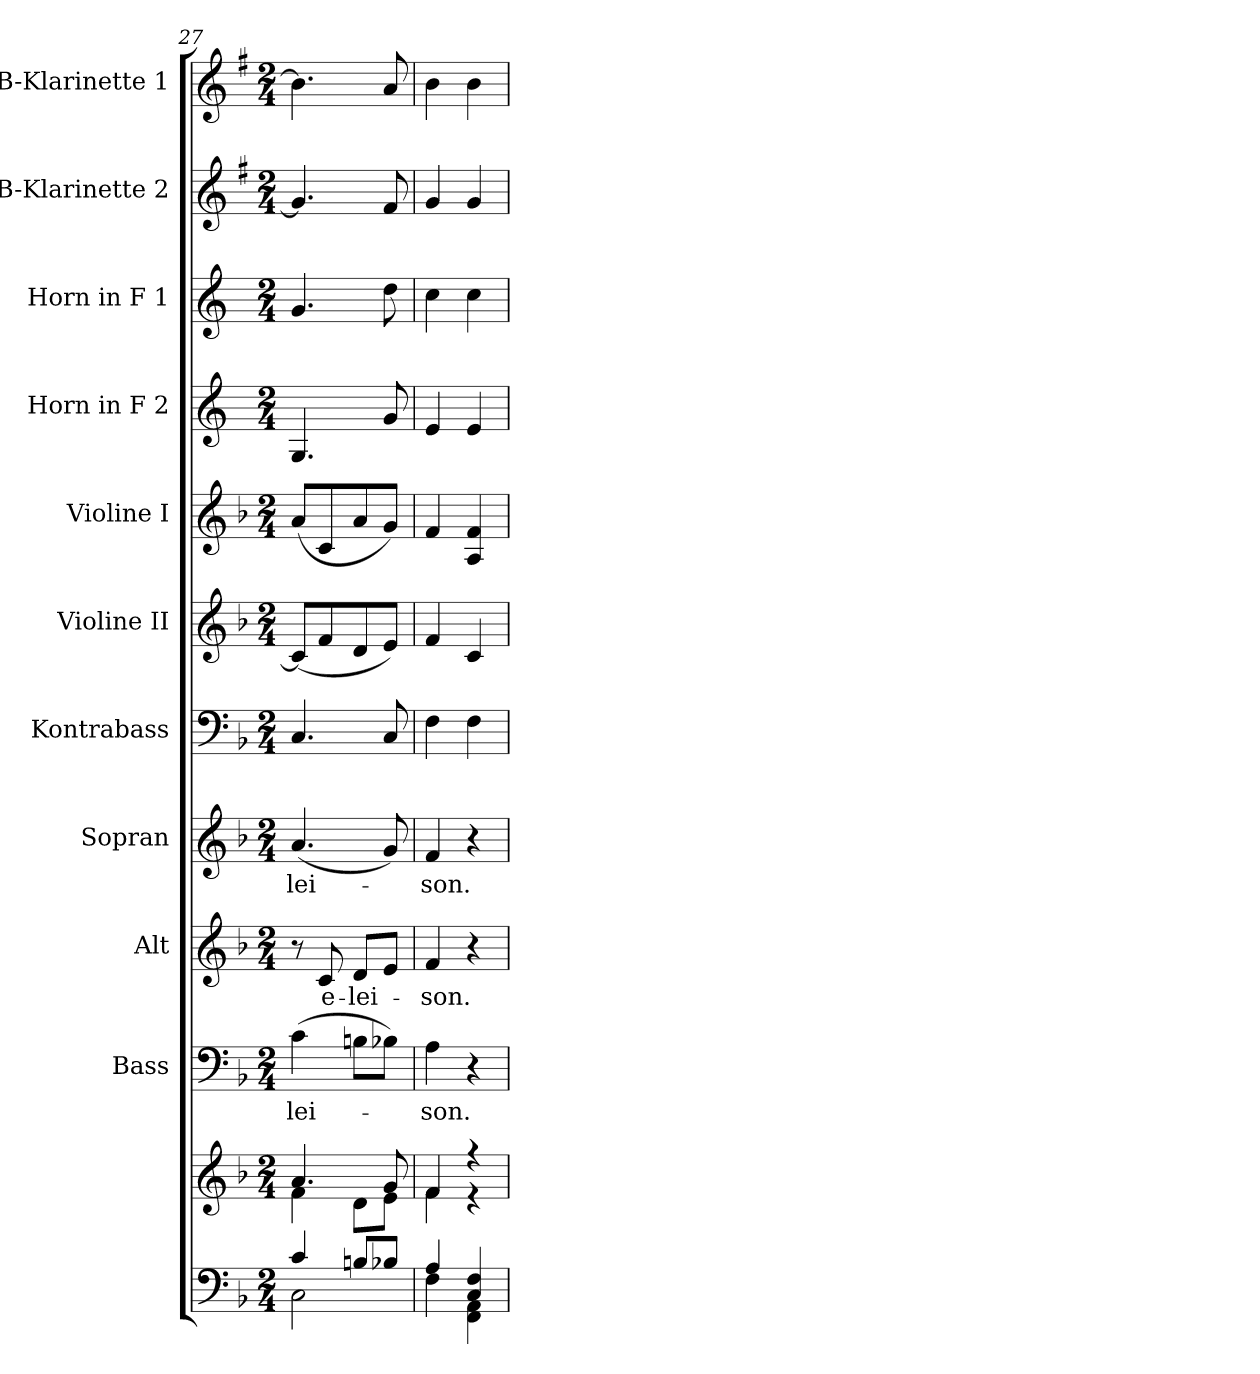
**kern	**kern	**kern	**text	**kern	**text	**kern	**text	**kern	**kern	**kern	**kern	**kern	**kern	**kern
*part11	*part11	*part10	*part10	*part9	*part9	*part8	*part8	*part7	*part6	*part5	*part4	*part3	*part2	*part1
*staff12	*staff11	*staff10	*staff10	*staff9	*staff9	*staff8	*staff8	*staff7	*staff6	*staff5	*staff4	*staff3	*staff2	*staff1
*	*	*I"Bass	*	*I"Alt	*	*I"Sopran	*	*I"Kontrabass	*I"Violine II	*I"Violine I	*I"Horn in F 2	*I"Horn in F 1	*I"B-Klarinette 2	*I"B-Klarinette 1
*	*	*I'B.	*	*I'A.	*	*I'S.	*	*I'Kb.	*I'Vl. II	*I'Vl. I	*	*	*I'B Kl. 2	*I'B Kl. 1
*clefF4	*clefG2	*clefF4	*	*clefG2	*	*clefG2	*	*clefF4	*clefG2	*clefG2	*clefG2	*clefG2	*clefG2	*clefG2
*	*	*	*	*	*	*	*	*ITrd7c12	*	*	*ITrd4c7	*ITrd4c7	*ITrd1c2	*ITrd1c2
*k[b-]	*k[b-]	*k[b-]	*	*k[b-]	*	*k[b-]	*	*k[b-]	*k[b-]	*k[b-]	*k[b-]	*k[b-]	*k[b-]	*k[b-]
*F:	*F:	*F:	*	*F:	*	*F:	*	*F:	*F:	*F:	*F:	*F:	*F:	*F:
*M2/4	*M2/4	*M2/4	*	*M2/4	*	*M2/4	*	*M2/4	*M2/4	*M2/4	*M2/4	*M2/4	*M2/4	*M2/4
=27	=27	=27	=27	=27	=27	=27	=27	=27	=27	=27	=27	=27	=27	=27
*^	*^	*	*	*	*	*	*	*	*	*	*	*	*	*
!	!	!	!	!	!LO:LY:b	!	!	!	!LO:LY:b	!	!	!	!	!	!	!
4c/	2C\	4.a/	4f\	(>4c\	-lei-	8r	.	(<4.a/	-lei-	4.CC/	(<8c/L]	(<8a/L	4.C/	4.c/	4.f/]	4.a\]
!	!	!	!	!	!	!	!LO:LY:b	!	!	!	!	!	!	!	!	!
.	.	.	.	.	.	8c/	e-	.	.	.	8f/	8c/	.	.	.	.
!	!	!	!	!	!	!	!LO:LY:b	!	!	!	!	!	!	!	!	!
8Bn/L	.	.	8d\L	8Bn\L	.	8d/L	-lei-	.	.	.	8d/	8a/	.	.	.	.
8B-X/J	.	8g/	8e\J	8B-X\J)	.	8e/J	.	8g/)	.	8CC/	8e/J)	8g/J)	8c/	8g\	8e/	8g/
=28	=28	=28	=28	=28	=28	=28	=28	=28	=28	=28	=28	=28	=28	=28	=28	=28
!	!	!	!	!	!LO:LY:b	!	!LO:LY:b	!	!LO:LY:b	!	!	!	!	!	!	!
4A/	4F\	4f/	4f\	4A\	-son.	4f/	-son.	4f/	-son.	4FF\	4f/	4f/	4A/	4f\	4f/	4a\
4C/ 4F/	4FF\ 4AA\	4r	4r	4r	.	4r	.	4r	.	4FF\	4c/	4A/ 4f/	4A/	4f\	4f/	4a\
*v	*v	*	*	*	*	*	*	*	*	*	*	*	*	*	*	*
*	*v	*v	*	*	*	*	*	*	*	*	*	*	*	*	*
=	=	=	=	=	=	=	=	=	=	=	=	=	=	=
*-	*-	*-	*-	*-	*-	*-	*-	*-	*-	*-	*-	*-	*-	*-
